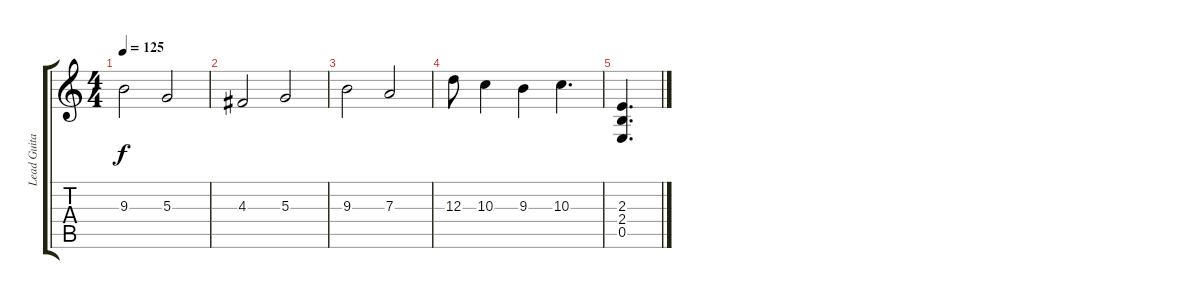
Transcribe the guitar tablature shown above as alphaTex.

\track ("Lead Guitar" "Lead Guita") {instrument distortionguitar}
\staff {score tabs}
\tuning (B3 Gb3 D3 A2 E2 B1) {hide}
\ts (4 4)
\tempo 125
\clef g2
\ks c
9.3.2{dy f} 5.3.2 |
4.3.2 5.3.2 |
9.3.2 7.3.2 |
12.3.8 10.3.4 9.3.4 10.3.4{d} |
(2.3 2.4 0.5).4{d}
